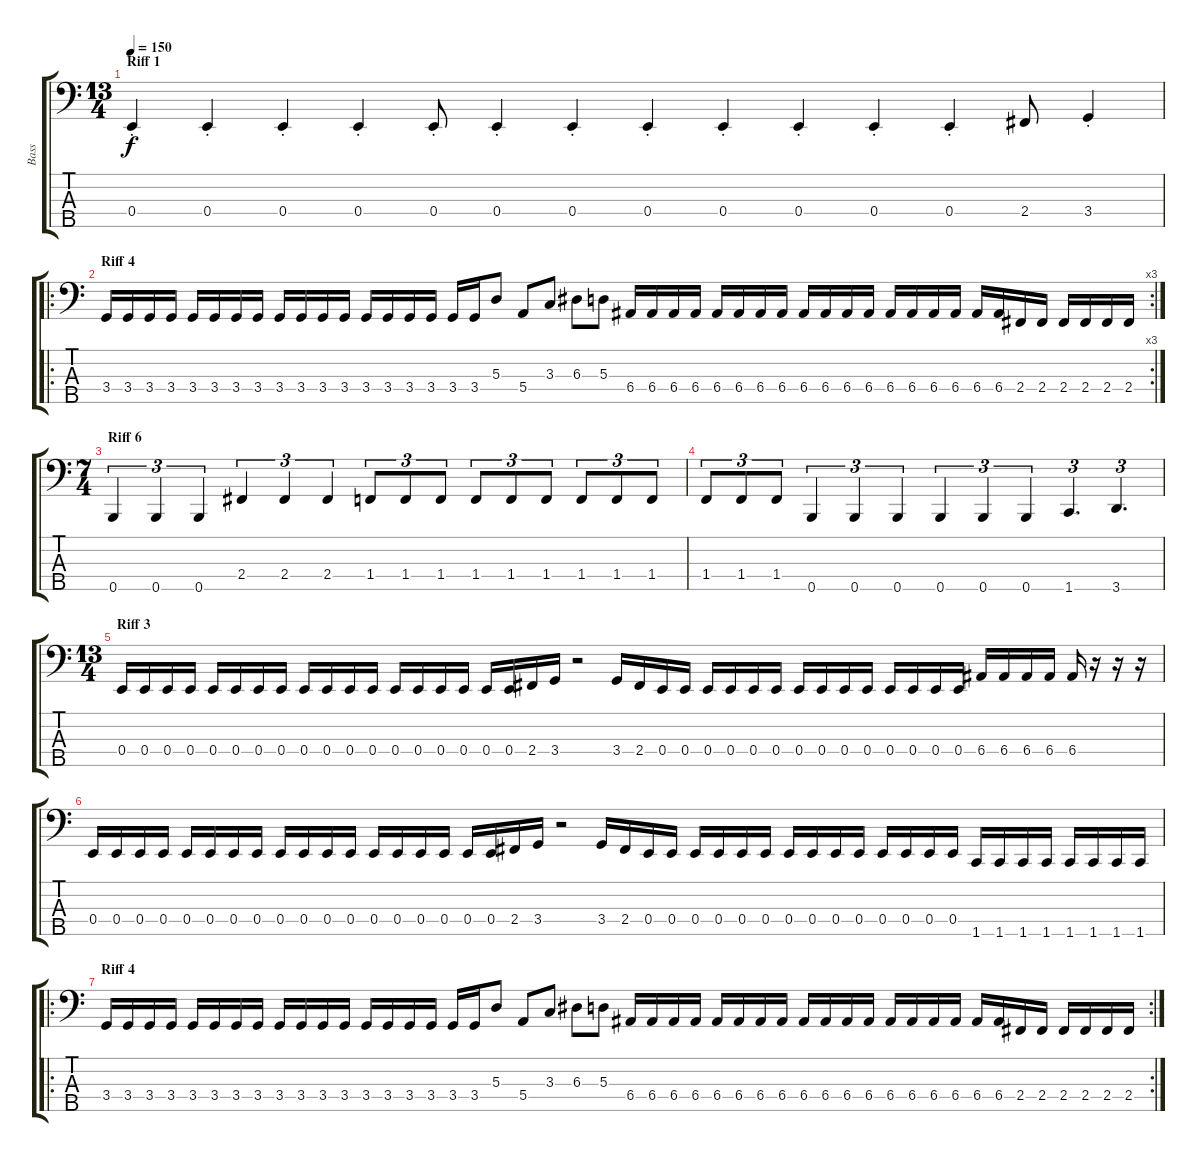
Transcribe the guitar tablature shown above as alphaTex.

\track ("Bass" "Bass") {instrument electricbassfinger}
\staff {score tabs}
\tuning (G2 D2 A1 E1 B0) {hide}
\ts (13 4)
\section ("" "Riff 1")
\tempo 150
\clef f4
\ks c
0.4{st}.4{dy f} 0.4{st}.4 0.4{st}.4 0.4{st}.4 0.4{st}.8 0.4{st}.4 0.4{st}.4 0.4{st}.4 0.4{st}.4 0.4{st}.4 0.4{st}.4 0.4{st}.4 2.4.8 3.4{st}.4 |
\ro
\rc 3
\section ("" "Riff 4")
3.4.16 3.4.16 3.4.16 3.4.16 3.4.16 3.4.16 3.4.16 3.4.16 3.4.16 3.4.16 3.4.16 3.4.16 3.4.16 3.4.16 3.4.16 3.4.16 3.4.16 3.4.16 5.3.8 5.4.8 3.3.8 6.3.8 5.3.8 6.4.16 6.4.16 6.4.16 6.4.16 6.4.16 6.4.16 6.4.16 6.4.16 6.4.16 6.4.16 6.4.16 6.4.16 6.4.16 6.4.16 6.4.16 6.4.16 6.4.16 6.4.16 2.4.16 2.4.16 2.4.16 2.4.16 2.4.16 2.4.16 |
\ts (7 4)
\section ("" "Riff 6")
0.5.4{tu (3 2)} 0.5.4{tu (3 2)} 0.5.4{tu (3 2)} 2.4.4{tu (3 2)} 2.4.4{tu (3 2)} 2.4.4{tu (3 2)} 1.4.8{tu (3 2)} 1.4.8{tu (3 2)} 1.4.8{tu (3 2)} 1.4.8{tu (3 2)} 1.4.8{tu (3 2)} 1.4.8{tu (3 2)} 1.4.8{tu (3 2)} 1.4.8{tu (3 2)} 1.4.8{tu (3 2)} |
1.4.8{tu (3 2)} 1.4.8{tu (3 2)} 1.4.8{tu (3 2)} 0.5.4{tu (3 2)} 0.5.4{tu (3 2)} 0.5.4{tu (3 2)} 0.5.4{tu (3 2)} 0.5.4{tu (3 2)} 0.5.4{tu (3 2)} 1.5.4{d tu (3 2)} 3.5.4{d tu (3 2)} |
\ts (13 4)
\section ("" "Riff 3")
0.4.16 0.4.16 0.4.16 0.4.16 0.4.16 0.4.16 0.4.16 0.4.16 0.4.16 0.4.16 0.4.16 0.4.16 0.4.16 0.4.16 0.4.16 0.4.16 0.4.16 0.4.16 2.4.16 3.4.16 r.2 3.4.16 2.4.16 0.4.16 0.4.16 0.4.16 0.4.16 0.4.16 0.4.16 0.4.16 0.4.16 0.4.16 0.4.16 0.4.16 0.4.16 0.4.16 0.4.16 6.4.16 6.4.16 6.4.16 6.4.16 6.4.16 r.16 r.16 r.16 |
0.4.16 0.4.16 0.4.16 0.4.16 0.4.16 0.4.16 0.4.16 0.4.16 0.4.16 0.4.16 0.4.16 0.4.16 0.4.16 0.4.16 0.4.16 0.4.16 0.4.16 0.4.16 2.4.16 3.4.16 r.2 3.4.16 2.4.16 0.4.16 0.4.16 0.4.16 0.4.16 0.4.16 0.4.16 0.4.16 0.4.16 0.4.16 0.4.16 0.4.16 0.4.16 0.4.16 0.4.16 1.5.16 1.5.16 1.5.16 1.5.16 1.5.16 1.5.16 1.5.16 1.5.16 |
\ro
\rc 2
\section ("" "Riff 4")
3.4.16 3.4.16 3.4.16 3.4.16 3.4.16 3.4.16 3.4.16 3.4.16 3.4.16 3.4.16 3.4.16 3.4.16 3.4.16 3.4.16 3.4.16 3.4.16 3.4.16 3.4.16 5.3.8 5.4.8 3.3.8 6.3.8 5.3.8 6.4.16 6.4.16 6.4.16 6.4.16 6.4.16 6.4.16 6.4.16 6.4.16 6.4.16 6.4.16 6.4.16 6.4.16 6.4.16 6.4.16 6.4.16 6.4.16 6.4.16 6.4.16 2.4.16 2.4.16 2.4.16 2.4.16 2.4.16 2.4.16
